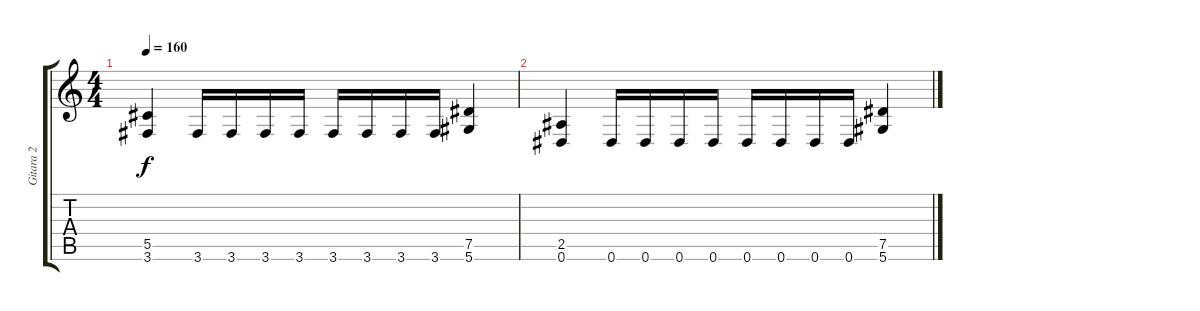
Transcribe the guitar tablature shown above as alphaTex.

\track ("Gitara 2" "Gitara 2") {instrument distortionguitar}
\staff {score tabs}
\tuning (Eb4 Bb3 Gb3 Db3 Ab2 Eb2) {hide}
\ts (4 4)
\tempo 160
\clef g2
\ks c
(5.5 3.6).4{dy f} 3.6.16 3.6.16 3.6.16 3.6.16 3.6.16 3.6.16 3.6.16 3.6.16 (7.5 5.6).4 |
(2.5 0.6).4 0.6.16 0.6.16 0.6.16 0.6.16 0.6.16 0.6.16 0.6.16 0.6.16 (7.5 5.6).4
